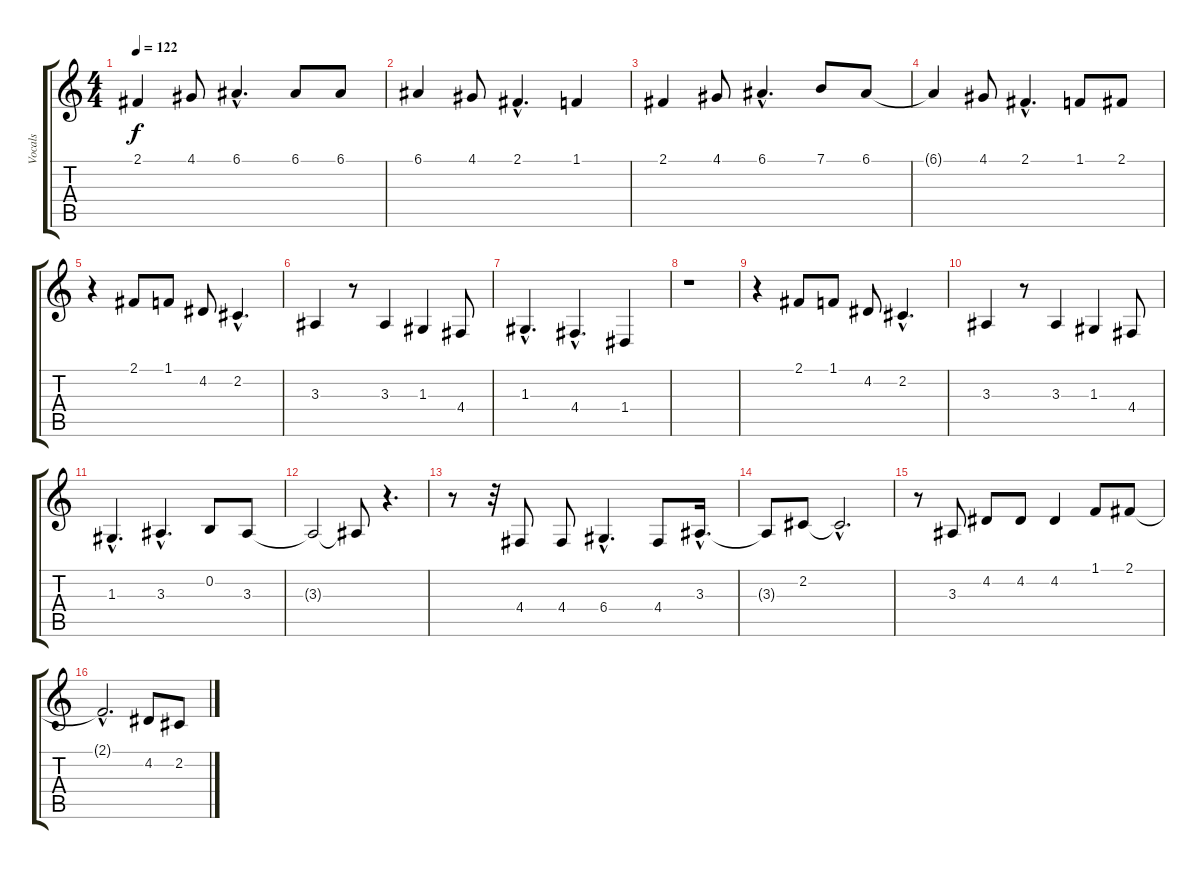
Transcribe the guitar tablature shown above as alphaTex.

\track ("Vocals" "Vocals") {instrument oboe}
\staff {score tabs}
\tuning (E4 B3 G3 D3 A2 E2) {hide}
\ts (4 4)
\tempo 122
\clef g2
\ks c
2.1.4{dy f} 4.1.8 6.1{hac}.4{d} 6.1.8 6.1.8 |
6.1.4 4.1.8 2.1{hac}.4{d} 1.1.4 |
2.1.4 4.1.8 6.1{hac}.4{d} 7.1.8 6.1.8 |
6.1{t}.4 4.1.8 2.1{hac}.4{d} 1.1.8 2.1.8 |
r.4 2.1.8 1.1.8 4.2.8 2.2{hac}.4{d} |
3.3.4 r.8 3.3.4 1.3.4 4.4.8 |
1.3{hac}.4{d} 4.4{hac}.4{d} 1.4.4 |
r.1 |
r.4 2.1.8 1.1.8 4.2.8 2.2{hac}.4{d} |
3.3.4 r.8 3.3.4 1.3.4 4.4.8 |
1.3{hac}.4{d} 3.3{hac}.4{d} 0.2.8 3.3.8 |
3.3{t}.2 3.3{t}.8 r.4{d} |
r.8 r.32 4.4.8 4.4.8 6.4{hac}.4{d} 4.4.8 3.3{hac}.16{d} |
3.3{t}.8 2.2.8 2.2{hac t}.2{d} |
r.8 3.3.8 4.2.8 4.2.8 4.2.4 1.1.8 2.1.8 |
2.1{hac t}.2{d} 4.2.8 2.2.8
